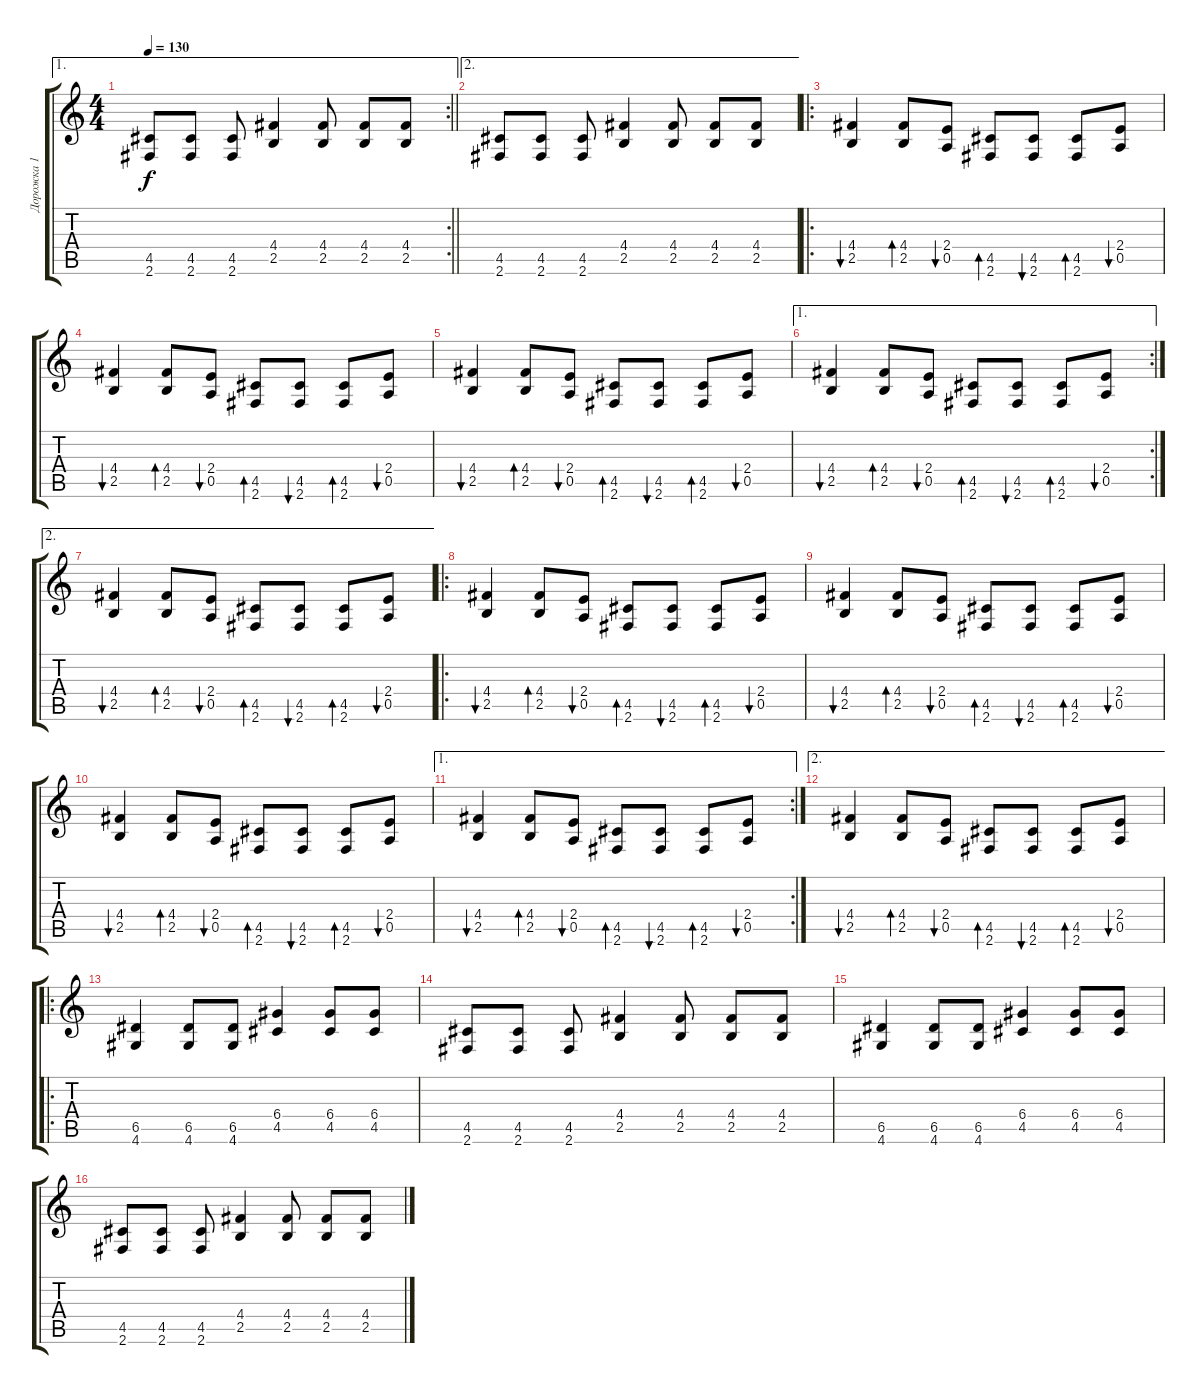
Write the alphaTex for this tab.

\track ("Дорожка 1" "Дорожка 1") {instrument distortionguitar}
\staff {score tabs}
\tuning (E4 B3 G3 D3 A2 E2) {hide}
\ae 1
\rc 2
\ts (4 4)
\tempo 130
\clef g2
\barLineRight lightlight
\ks c
(4.5 2.6).8{dy f} (4.5 2.6).8 (4.5 2.6).8 (4.4 2.5).4 (4.4 2.5).8 (4.4 2.5).8 (4.4 2.5).8 |
\ae 2
(4.5 2.6).8 (4.5 2.6).8 (4.5 2.6).8 (4.4 2.5).4 (4.4 2.5).8 (4.4 2.5).8 (4.4 2.5).8 |
\ro
(4.4 2.5).4{bu 60} (4.4 2.5).8{bd 60} (2.4 0.5).8{bu 60} (4.5 2.6).8{bd 60} (4.5 2.6).8{bu 60} (4.5 2.6).8{bd 60} (2.4 0.5).8{bu 60} |
(4.4 2.5).4{bu 60} (4.4 2.5).8{bd 60} (2.4 0.5).8{bu 60} (4.5 2.6).8{bd 60} (4.5 2.6).8{bu 60} (4.5 2.6).8{bd 60} (2.4 0.5).8{bu 60} |
(4.4 2.5).4{bu 60} (4.4 2.5).8{bd 60} (2.4 0.5).8{bu 60} (4.5 2.6).8{bd 60} (4.5 2.6).8{bu 60} (4.5 2.6).8{bd 60} (2.4 0.5).8{bu 60} |
\ae 1
\rc 2
(4.4 2.5).4{bu 60} (4.4 2.5).8{bd 60} (2.4 0.5).8{bu 60} (4.5 2.6).8{bd 60} (4.5 2.6).8{bu 60} (4.5 2.6).8{bd 60} (2.4 0.5).8{bu 60} |
\ae 2
(4.4 2.5).4{bu 60} (4.4 2.5).8{bd 60} (2.4 0.5).8{bu 60} (4.5 2.6).8{bd 60} (4.5 2.6).8{bu 60} (4.5 2.6).8{bd 60} (2.4 0.5).8{bu 60} |
\ro
(4.4 2.5).4{bu 60} (4.4 2.5).8{bd 60} (2.4 0.5).8{bu 60} (4.5 2.6).8{bd 60} (4.5 2.6).8{bu 60} (4.5 2.6).8{bd 60} (2.4 0.5).8{bu 60} |
(4.4 2.5).4{bu 60} (4.4 2.5).8{bd 60} (2.4 0.5).8{bu 60} (4.5 2.6).8{bd 60} (4.5 2.6).8{bu 60} (4.5 2.6).8{bd 60} (2.4 0.5).8{bu 60} |
(4.4 2.5).4{bu 60} (4.4 2.5).8{bd 60} (2.4 0.5).8{bu 60} (4.5 2.6).8{bd 60} (4.5 2.6).8{bu 60} (4.5 2.6).8{bd 60} (2.4 0.5).8{bu 60} |
\ae 1
\rc 2
(4.4 2.5).4{bu 60} (4.4 2.5).8{bd 60} (2.4 0.5).8{bu 60} (4.5 2.6).8{bd 60} (4.5 2.6).8{bu 60} (4.5 2.6).8{bd 60} (2.4 0.5).8{bu 60} |
\ae 2
(4.4 2.5).4{bu 60} (4.4 2.5).8{bd 60} (2.4 0.5).8{bu 60} (4.5 2.6).8{bd 60} (4.5 2.6).8{bu 60} (4.5 2.6).8{bd 60} (2.4 0.5).8{bu 60} |
\ro
(6.5 4.6).4 (6.5 4.6).8 (6.5 4.6).8 (6.4 4.5).4 (6.4 4.5).8 (6.4 4.5).8 |
(4.5 2.6).8 (4.5 2.6).8 (4.5 2.6).8 (4.4 2.5).4 (4.4 2.5).8 (4.4 2.5).8 (4.4 2.5).8 |
(6.5 4.6).4 (6.5 4.6).8 (6.5 4.6).8 (6.4 4.5).4 (6.4 4.5).8 (6.4 4.5).8 |
(4.5 2.6).8 (4.5 2.6).8 (4.5 2.6).8 (4.4 2.5).4 (4.4 2.5).8 (4.4 2.5).8 (4.4 2.5).8
